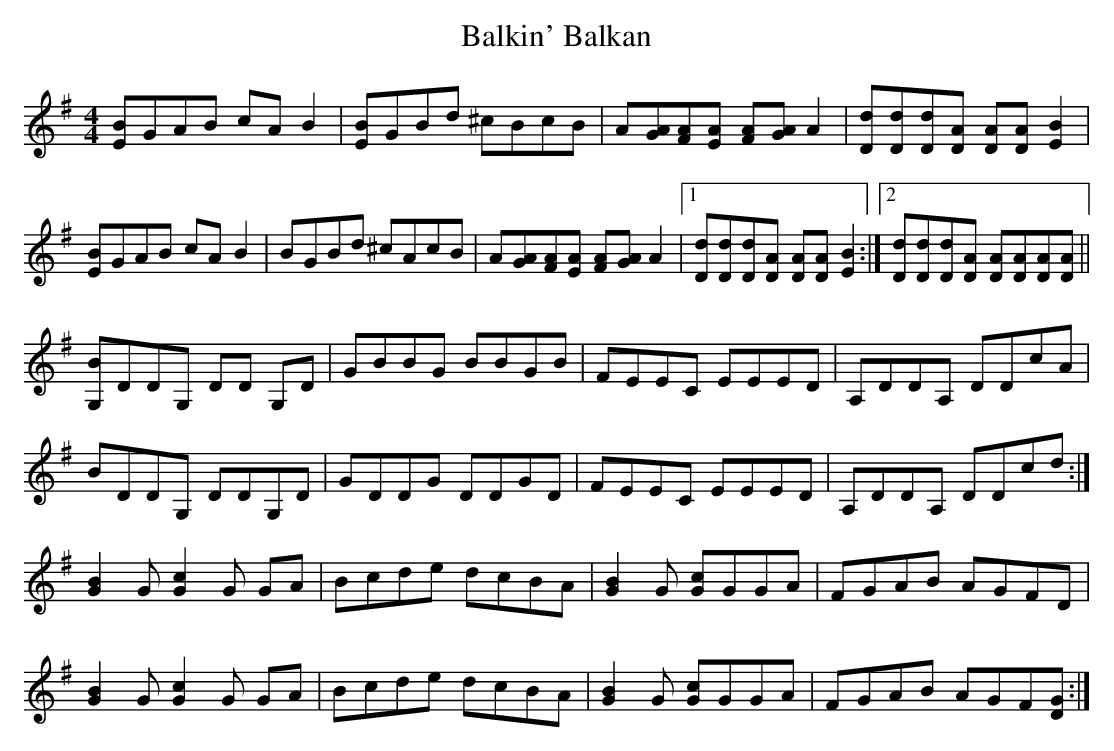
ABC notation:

X:1
T: Balkin' Balkan
M: 4/4
L: 1/8
K: Gmaj
[EB]GAB cA B2|[EB]GBd ^cBcB|A[GA][FA][EA] [FA][GA] A2|[Dd][Dd][Dd][DA] [DA][DA][EB]2|
[EB]GAB cA B2|BGBd ^cAcB|A[GA][FA][EA] [FA][GA] A2|1 [Dd][Dd][Dd][DA] [DA][DA] [EB]2:|2 [Dd][Dd][Dd][DA] [DA][DA][DA][DA]||
[G,B]DDG, DD G,D|GBBG BBGB|FEEC EEED|A,DDA, DDcA|
BDDG, DDG,D|GDDG DDGD|FEEC EEED|A,DDA, DDcd:|
[GB]2G [Gc]2G GA|Bcde dcBA|[GB]2G [Gc]GGA|FGAB AGFD|
[GB]2G [Gc]2G GA|Bcde dcBA|[GB]2G [Gc]GGA|FGAB AGF[DG]:|
